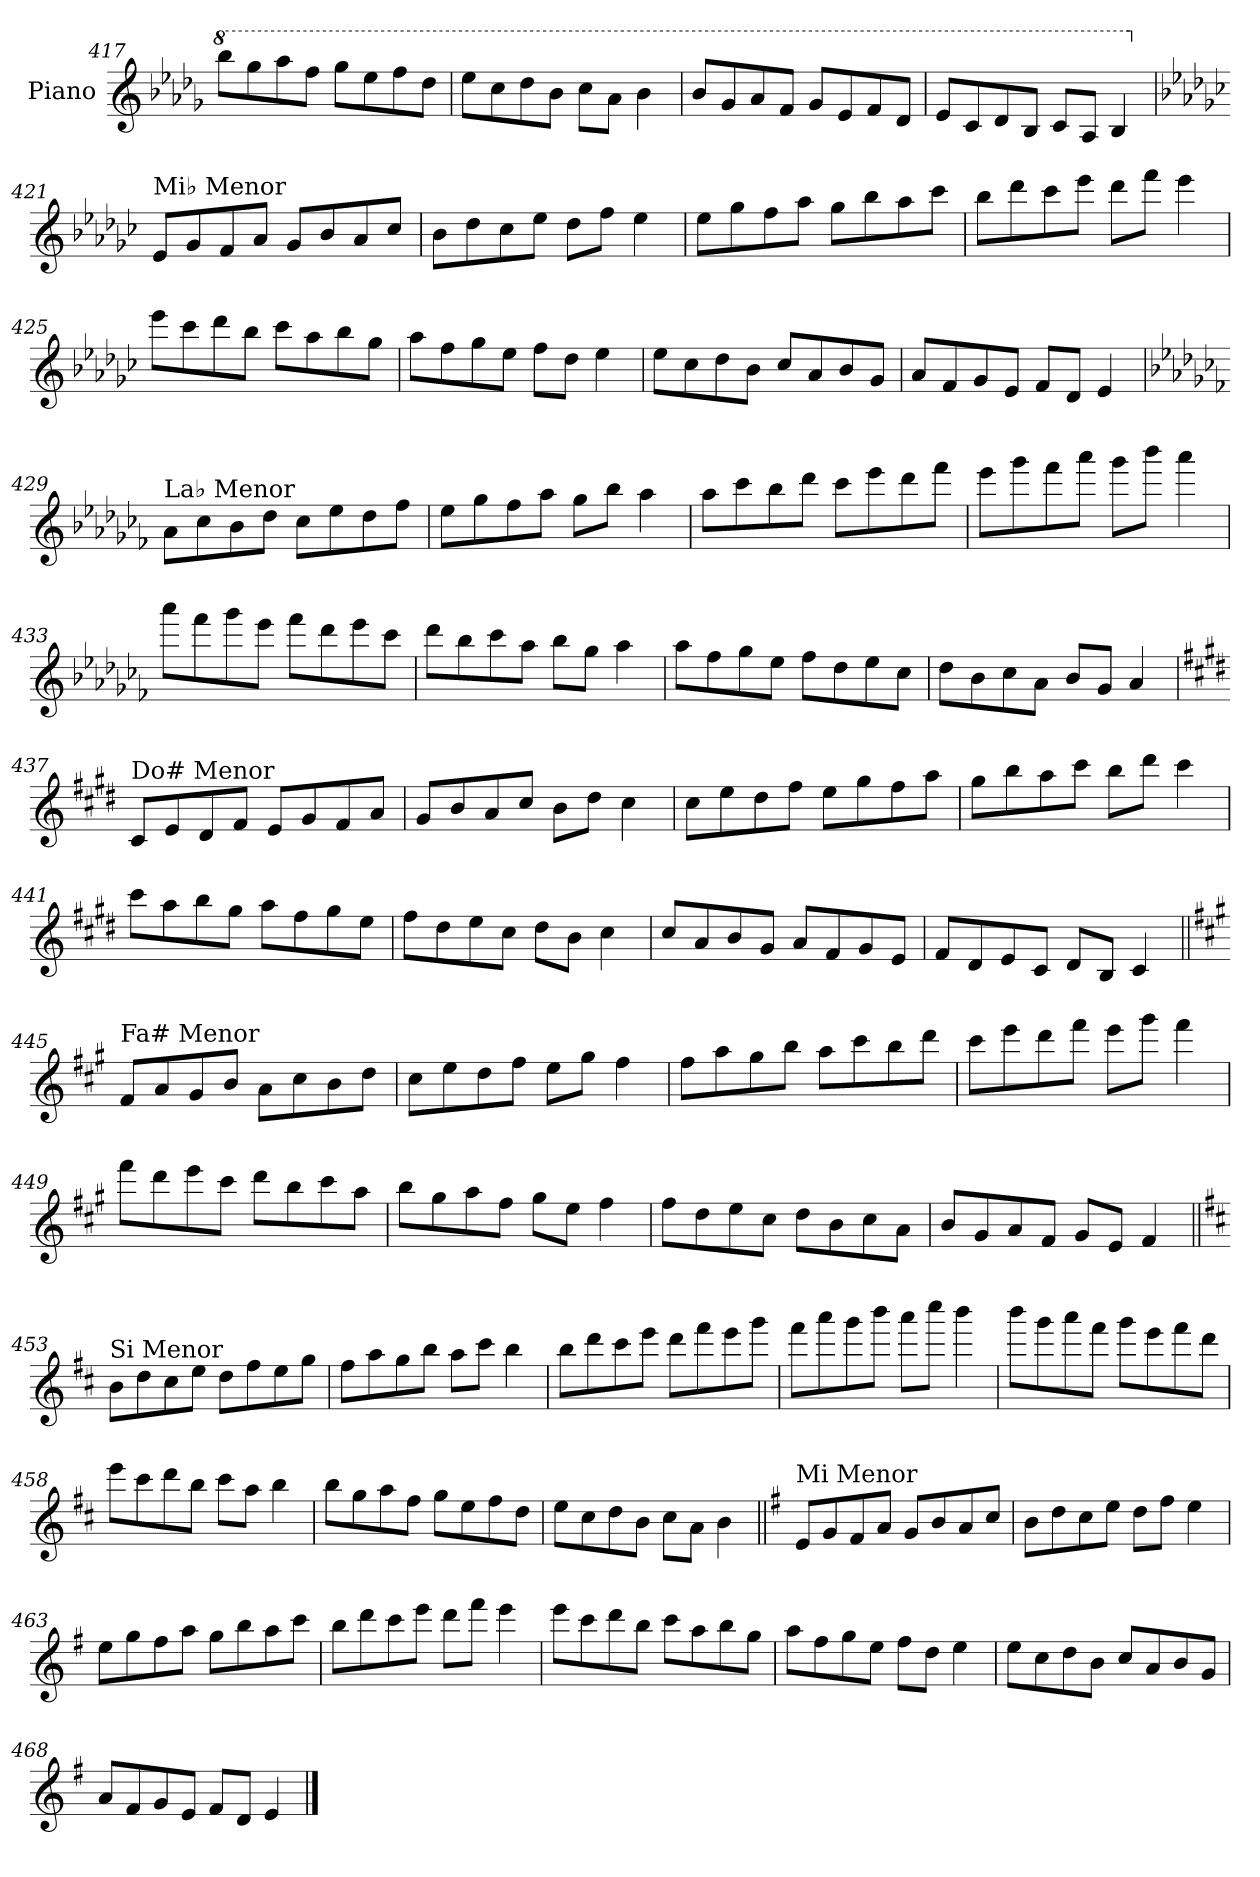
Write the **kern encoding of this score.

**kern
*part1
*staff1
*I"Piano
*I'Pno.
!!LO:LB:g=z
*clefG2
*k[b-e-a-d-g-]
*8va
=417
8bbb-\L
8ggg-\
8aaa-\
8fff\J
8ggg-\L
8eee-\
8fff\
8ddd-\J
=418
8eee-\L
8ccc\
8ddd-\
8bb-\J
8ccc\L
8aa-\J
4bb-\
=419
8bb-/L
8gg-/
8aa-/
8ff/J
8gg-/L
8ee-/
8ff/
8dd-/J
=420
8ee-/L
8cc/
8dd-/
8b-/J
8cc/L
8a-/J
4b-/
!!LO:LB:g=z
=421
*k[b-e-a-d-g-c-]
*X8va
!LO:TX:a:t=Mi♭ Menor
8e-/L
8g-/
8f/
8a-/J
8g-/L
8b-/
8a-/
8cc-/J
=422
8b-\L
8dd-\
8cc-\
8ee-\J
8dd-\L
8ff\J
4ee-\
=423
8ee-\L
8gg-\
8ff\
8aa-\J
8gg-\L
8bb-\
8aa-\
8ccc-\J
=424
8bb-\L
8ddd-\
8ccc-\
8eee-\J
8ddd-\L
8fff\J
4eee-\
!!LO:LB:g=z
=425
8eee-\L
8ccc-\
8ddd-\
8bb-\J
8ccc-\L
8aa-\
8bb-\
8gg-\J
=426
8aa-\L
8ff\
8gg-\
8ee-\J
8ff\L
8dd-\J
4ee-\
=427
8ee-\L
8cc-\
8dd-\
8b-\J
8cc-/L
8a-/
8b-/
8g-/J
=428
8a-/L
8f/
8g-/
8e-/J
8f/L
8d-/J
4e-/
!!LO:LB:g=z
=429
*k[b-e-a-d-g-c-f-]
!LO:TX:a:t=La♭ Menor
8a-\L
8cc-\
8b-\
8dd-\J
8cc-\L
8ee-\
8dd-\
8ff-\J
=430
8ee-\L
8gg-\
8ff-\
8aa-\J
8gg-\L
8bb-\J
4aa-\
=431
8aa-\L
8ccc-\
8bb-\
8ddd-\J
8ccc-\L
8eee-\
8ddd-\
8fff-\J
=432
8eee-\L
8ggg-\
8fff-\
8aaa-\J
8ggg-\L
8bbb-\J
4aaa-\
!!LO:LB:g=z
=433
8aaa-\L
8fff-\
8ggg-\
8eee-\J
8fff-\L
8ddd-\
8eee-\
8ccc-\J
=434
8ddd-\L
8bb-\
8ccc-\
8aa-\J
8bb-\L
8gg-\J
4aa-\
=435
8aa-\L
8ff-\
8gg-\
8ee-\J
8ff-\L
8dd-\
8ee-\
8cc-\J
=436
8dd-\L
8b-\
8cc-\
8a-\J
8b-/L
8g-/J
4a-/
!!LO:PB:g=z
=437
*k[f#c#g#d#]
!LO:TX:a:t=Do# Menor
8c#/L
8e/
8d#/
8f#/J
8e/L
8g#/
8f#/
8a/J
=438
8g#/L
8b/
8a/
8cc#/J
8b\L
8dd#\J
4cc#\
=439
8cc#\L
8ee\
8dd#\
8ff#\J
8ee\L
8gg#\
8ff#\
8aa\J
=440
8gg#\L
8bb\
8aa\
8ccc#\J
8bb\L
8ddd#\J
4ccc#\
!!LO:LB:g=z
=441
8ccc#\L
8aa\
8bb\
8gg#\J
8aa\L
8ff#\
8gg#\
8ee\J
=442
8ff#\L
8dd#\
8ee\
8cc#\J
8dd#\L
8b\J
4cc#\
=443
8cc#/L
8a/
8b/
8g#/J
8a/L
8f#/
8g#/
8e/J
=444
8f#/L
8d#/
8e/
8c#/J
8d#/L
8B/J
4c#/
!!LO:LB:g=z
=445||
*k[f#c#g#]
!LO:TX:a:t=Fa# Menor
8f#/L
8a/
8g#/
8b/J
8a\L
8cc#\
8b\
8dd\J
=446
8cc#\L
8ee\
8dd\
8ff#\J
8ee\L
8gg#\J
4ff#\
=447
8ff#\L
8aa\
8gg#\
8bb\J
8aa\L
8ccc#\
8bb\
8ddd\J
=448
8ccc#\L
8eee\
8ddd\
8fff#\J
8eee\L
8ggg#\J
4fff#\
!!LO:LB:g=z
=449
8fff#\L
8ddd\
8eee\
8ccc#\J
8ddd\L
8bb\
8ccc#\
8aa\J
=450
8bb\L
8gg#\
8aa\
8ff#\J
8gg#\L
8ee\J
4ff#\
=451
8ff#\L
8dd\
8ee\
8cc#\J
8dd\L
8b\
8cc#\
8a\J
=452
8b/L
8g#/
8a/
8f#/J
8g#/L
8e/J
4f#/
!!LO:LB:g=z
=453||
*k[f#c#]
!LO:TX:a:t=Si Menor
8b\L
8dd\
8cc#\
8ee\J
8dd\L
8ff#\
8ee\
8gg\J
=454
8ff#\L
8aa\
8gg\
8bb\J
8aa\L
8ccc#\J
4bb\
=455
8bb\L
8ddd\
8ccc#\
8eee\J
8ddd\L
8fff#\
8eee\
8ggg\J
=456
8fff#\L
8aaa\
8ggg\
8bbb\J
8aaa\L
8cccc#\J
4bbb\
!!LO:LB:g=z
=457
8bbb\L
8ggg\
8aaa\
8fff#\J
8ggg\L
8eee\
8fff#\
8ddd\J
=458
8eee\L
8ccc#\
8ddd\
8bb\J
8ccc#\L
8aa\J
4bb\
=459
8bb\L
8gg\
8aa\
8ff#\J
8gg\L
8ee\
8ff#\
8dd\J
=460
8ee\L
8cc#\
8dd\
8b\J
8cc#\L
8a\J
4b\
!!LO:LB:g=z
=461||
*k[f#]
!LO:TX:a:t=Mi Menor
8e/L
8g/
8f#/
8a/J
8g/L
8b/
8a/
8cc/J
=462
8b\L
8dd\
8cc\
8ee\J
8dd\L
8ff#\J
4ee\
=463
8ee\L
8gg\
8ff#\
8aa\J
8gg\L
8bb\
8aa\
8ccc\J
=464
8bb\L
8ddd\
8ccc\
8eee\J
8ddd\L
8fff#\J
4eee\
!!LO:LB:g=z
=465
8eee\L
8ccc\
8ddd\
8bb\J
8ccc\L
8aa\
8bb\
8gg\J
=466
8aa\L
8ff#\
8gg\
8ee\J
8ff#\L
8dd\J
4ee\
=467
8ee\L
8cc\
8dd\
8b\J
8cc/L
8a/
8b/
8g/J
=468
8a/L
8f#/
8g/
8e/J
8f#/L
8d/J
4e/
==
*-
